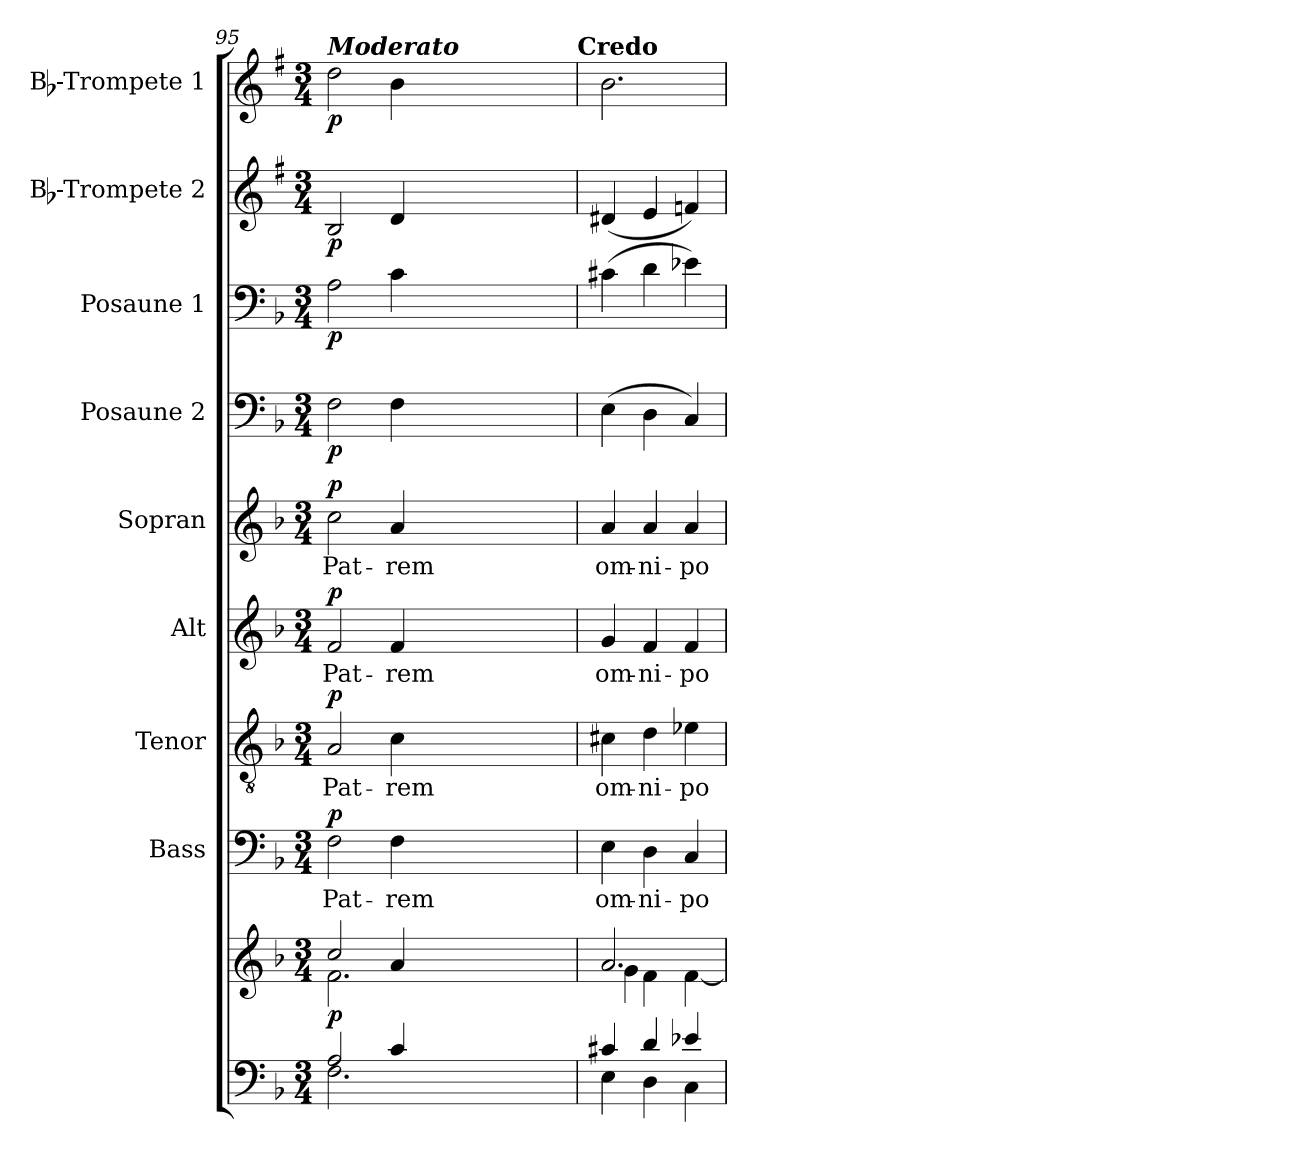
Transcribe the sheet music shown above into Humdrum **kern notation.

**kern	**kern	**dynam	**kern	**text	**dynam	**kern	**text	**dynam	**kern	**text	**dynam	**kern	**text	**dynam	**kern	**dynam	**kern	**dynam	**kern	**dynam	**kern	**dynam
*part9	*part9	*part9	*part8	*part8	*part8	*part7	*part7	*part7	*part6	*part6	*part6	*part5	*part5	*part5	*part4	*part4	*part3	*part3	*part2	*part2	*part1	*part1
*staff10	*staff9	*staff9/10	*staff8	*staff8	*staff8	*staff7	*staff7	*staff7	*staff6	*staff6	*staff6	*staff5	*staff5	*staff5	*staff4	*staff4	*staff3	*staff3	*staff2	*staff2	*staff1	*staff1
*	*	*	*I"Bass	*	*	*I"Tenor	*	*	*I"Alt	*	*	*I"Sopran	*	*	*I"Posaune 2	*	*I"Posaune 1	*	*I"Bb-Trompete 2	*	*I"Bb-Trompete 1	*
*	*	*	*I'B.	*	*	*I'T.	*	*	*I'A.	*	*	*I'S.	*	*	*I'Pos. 2	*	*I'Pos. 1	*	*I'Bb Trp. 2	*	*I'Bb Trp. 1	*
!!LO:PB:g=z
*clefF4	*clefG2	*	*clefF4	*	*	*clefGv2	*	*	*clefG2	*	*	*clefG2	*	*	*clefF4	*	*clefF4	*	*clefG2	*	*clefG2	*
*	*	*	*	*	*	*	*	*	*	*	*	*	*	*	*	*	*	*	*ITrd1c2	*	*ITrd1c2	*
*k[b-]	*k[b-]	*	*k[b-]	*	*	*k[b-]	*	*	*k[b-]	*	*	*k[b-]	*	*	*k[b-]	*	*k[b-]	*	*k[b-]	*	*k[b-]	*
*F:	*F:	*	*F:	*	*	*F:	*	*	*F:	*	*	*F:	*	*	*F:	*	*F:	*	*F:	*	*F:	*
*M3/4	*M3/4	*	*M3/4	*	*	*M3/4	*	*	*M3/4	*	*	*M3/4	*	*	*M3/4	*	*M3/4	*	*M3/4	*	*M3/4	*
=95	=95	=95	=95	=95	=95	=95	=95	=95	=95	=95	=95	=95	=95	=95	=95	=95	=95	=95	=95	=95	=95	=95
*^	*^	*	*	*	*	*	*	*	*	*	*	*	*	*	*	*	*	*	*	*	*	*
!	!	!	!	!	!	!	!	!	!	!	!	!	!	!	!	!	!	!	!	!	!	!	!LO:TX:a:Bi:t=Moderato	!
!	!	!	!	!LO:DY:b	!	!LO:LY:b	!LO:DY:a	!	!LO:LY:b	!LO:DY:a	!	!LO:LY:b	!LO:DY:a	!	!LO:LY:b	!LO:DY:a	!	!LO:DY:b	!	!LO:DY:b	!	!LO:DY:b	!	!LO:DY:b
2A/	2.F\	2cc/	2.f\	p	2F\	Pat-	p	2A/	Pat-	p	2f/	Pat-	p	2cc\	Pat-	p	2F\	p	2A\	p	2A/	p	2cc\	p
!	!	!	!	!	!	!LO:LY:b	!	!	!LO:LY:b	!	!	!LO:LY:b	!	!	!LO:LY:b	!	!	!	!	!	!	!	!	!
4c/	.	4a/	.	.	4F\	-rem	.	4c\	-rem	.	4f/	-rem	.	4a/	-rem	.	4F\	.	4c\	.	4c/	.	4a\	.
0ryy	0ryy	0ryy	0ryy	.	0ryy	.	.	0ryy	.	.	0ryy	.	.	0ryy	.	.	0ryy	.	0ryy	.	0ryy	.	0ryy	.
!	!	!	!	!	!	!	!	!	!	!	!	!	!	!	!	!	!	!	!	!	!	!	!LO:TX:a:B:t=Credo	!
=96	=96	=96	=96	=96	=96	=96	=96	=96	=96	=96	=96	=96	=96	=96	=96	=96	=96	=96	=96	=96	=96	=96	=96	=96
!	!	!	!	!	!	!LO:LY:b	!	!	!LO:LY:b	!	!	!LO:LY:b	!	!	!LO:LY:b	!	!	!	!	!	!	!	!	!
4c#X/	4E\	2.a/	4g\	.	4E\	om-	.	4c#X\	om-	.	4g/	om-	.	4a/	om-	.	(>4E\	.	(>4c#X\	.	(<4c#X/	.	2.a\	.
!	!	!	!	!	!	!LO:LY:b	!	!	!LO:LY:b	!	!	!LO:LY:b	!	!	!LO:LY:b	!	!	!	!	!	!	!	!	!
4d/	4D\	.	4f\	.	4D\	-ni-	.	4d\	-ni-	.	4f/	-ni-	.	4a/	-ni-	.	4D\	.	4d\	.	4d/	.	.	.
!	!	!	!	!	!	!LO:LY:b	!	!	!LO:LY:b	!	!	!LO:LY:b	!	!	!LO:LY:b	!	!	!	!	!	!	!	!	!
4e-X/	4C\	.	[<4f\	.	4C/	-po-	.	4e-X\	-po-	.	4f/	-po-	.	4a/	-po-	.	4C/)	.	4e-X\)	.	4e-X/)	.	.	.
*v	*v	*	*	*	*	*	*	*	*	*	*	*	*	*	*	*	*	*	*	*	*	*	*	*
*	*v	*v	*	*	*	*	*	*	*	*	*	*	*	*	*	*	*	*	*	*	*	*	*
=	=	=	=	=	=	=	=	=	=	=	=	=	=	=	=	=	=	=	=	=	=	=
*-	*-	*-	*-	*-	*-	*-	*-	*-	*-	*-	*-	*-	*-	*-	*-	*-	*-	*-	*-	*-	*-	*-
